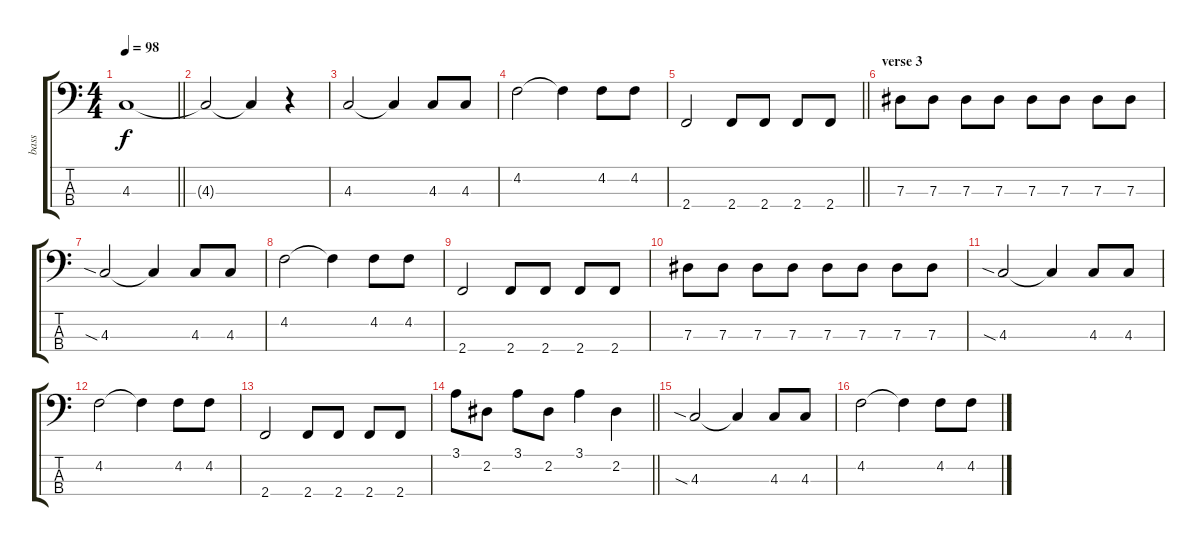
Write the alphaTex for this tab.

\track ("bass " "bass ") {instrument electricguitarjazz}
\staff {score tabs}
\tuning (Gb2 Db2 Ab1 Eb1) {hide}
\ts (4 4)
\tempo 98
\clef f4
\barLineRight lightlight
\ks c
4.3{t}.1{dy f} |
4.3{t}.2 4.3{t}.4 r.4 |
4.3.2 4.3{t}.4 4.3.8 4.3.8 |
4.2.2 4.2{t}.4 4.2.8 4.2.8 |
\barLineRight lightlight
2.4.2 2.4.8 2.4.8 2.4.8 2.4.8 |
\section ("" "verse 3")
7.3.8 7.3.8 7.3.8 7.3.8 7.3.8 7.3.8 7.3.8 7.3.8 |
4.3{sia}.2 4.3{t}.4 4.3.8 4.3.8 |
4.2.2 4.2{t}.4 4.2.8 4.2.8 |
2.4.2 2.4.8 2.4.8 2.4.8 2.4.8 |
7.3.8 7.3.8 7.3.8 7.3.8 7.3.8 7.3.8 7.3.8 7.3.8 |
4.3{sia}.2 4.3{t}.4 4.3.8 4.3.8 |
4.2.2 4.2{t}.4 4.2.8 4.2.8 |
2.4.2 2.4.8 2.4.8 2.4.8 2.4.8 |
\barLineRight lightlight
3.1.8 2.2.8 3.1.8 2.2.8 3.1.4 2.2.4 |
4.3{sia}.2 4.3{t}.4 4.3.8 4.3.8 |
4.2.2 4.2{t}.4 4.2.8 4.2.8
